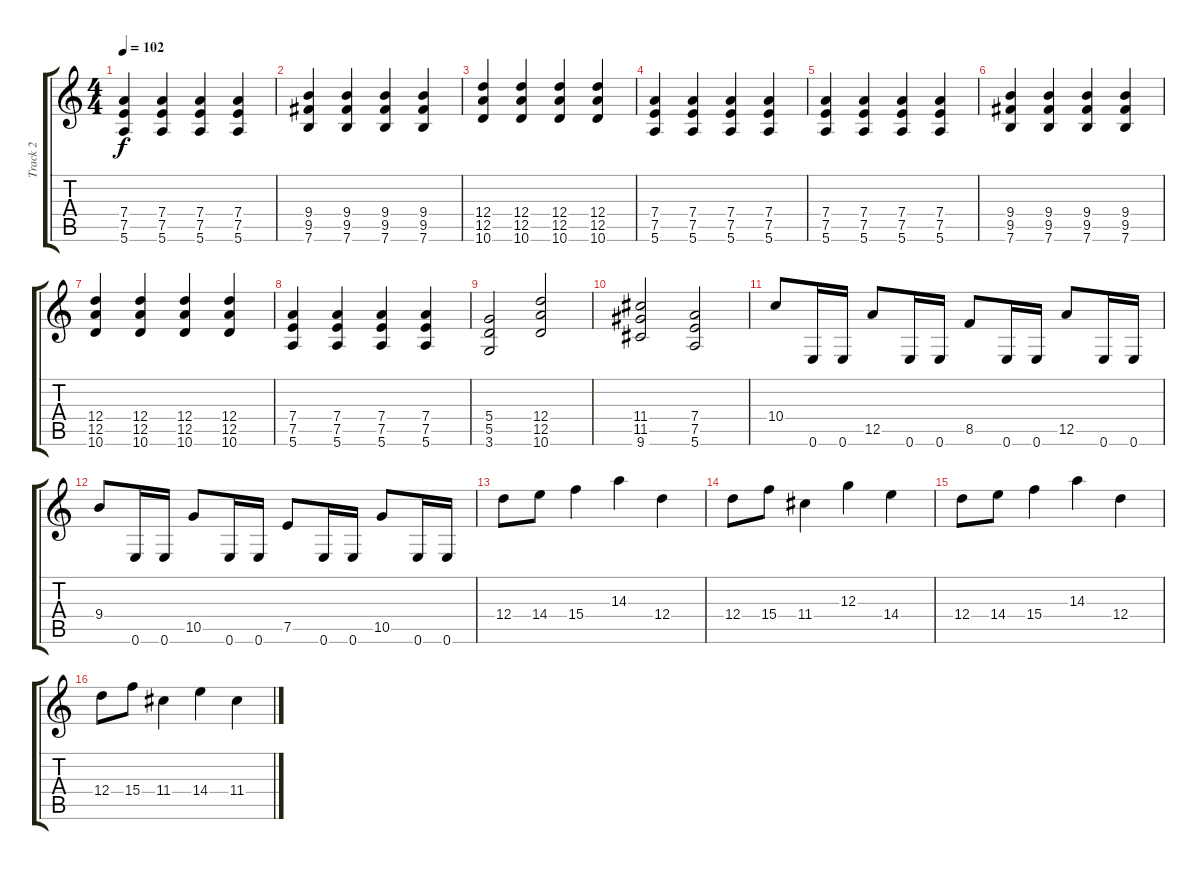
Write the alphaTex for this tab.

\track ("Track 2" "Track 2") {instrument distortionguitar}
\staff {score tabs}
\tuning (E4 B3 G3 D3 A2 E2) {hide}
\ts (4 4)
\tempo 102
\clef g2
\ks c
(7.4 7.5 5.6).4{dy f} (7.4 7.5 5.6).4 (7.4 7.5 5.6).4 (7.4 7.5 5.6).4 |
(9.4 9.5 7.6).4 (9.4 9.5 7.6).4 (9.4 9.5 7.6).4 (9.4 9.5 7.6).4 |
(12.4 12.5 10.6).4 (12.4 12.5 10.6).4 (12.4 12.5 10.6).4 (12.4 12.5 10.6).4 |
(7.4 7.5 5.6).4 (7.4 7.5 5.6).4 (7.4 7.5 5.6).4 (7.4 7.5 5.6).4 |
(7.4 7.5 5.6).4 (7.4 7.5 5.6).4 (7.4 7.5 5.6).4 (7.4 7.5 5.6).4 |
(9.4 9.5 7.6).4 (9.4 9.5 7.6).4 (9.4 9.5 7.6).4 (9.4 9.5 7.6).4 |
(12.4 12.5 10.6).4 (12.4 12.5 10.6).4 (12.4 12.5 10.6).4 (12.4 12.5 10.6).4 |
(7.4 7.5 5.6).4 (7.4 7.5 5.6).4 (7.4 7.5 5.6).4 (7.4 7.5 5.6).4 |
(5.4 5.5 3.6).2 (12.4 12.5 10.6).2 |
(11.4 11.5 9.6).2 (7.4 7.5 5.6).2 |
10.4.8 0.6.16 0.6.16 12.5.8 0.6.16 0.6.16 8.5.8 0.6.16 0.6.16 12.5.8 0.6.16 0.6.16 |
9.4.8 0.6.16 0.6.16 10.5.8 0.6.16 0.6.16 7.5.8 0.6.16 0.6.16 10.5.8 0.6.16 0.6.16 |
12.4.8 14.4.8 15.4.4 14.3.4 12.4.4 |
12.4.8 15.4.8 11.4.4 12.3.4 14.4.4 |
12.4.8 14.4.8 15.4.4 14.3.4 12.4.4 |
12.4.8 15.4.8 11.4.4 14.4.4 11.4.4
